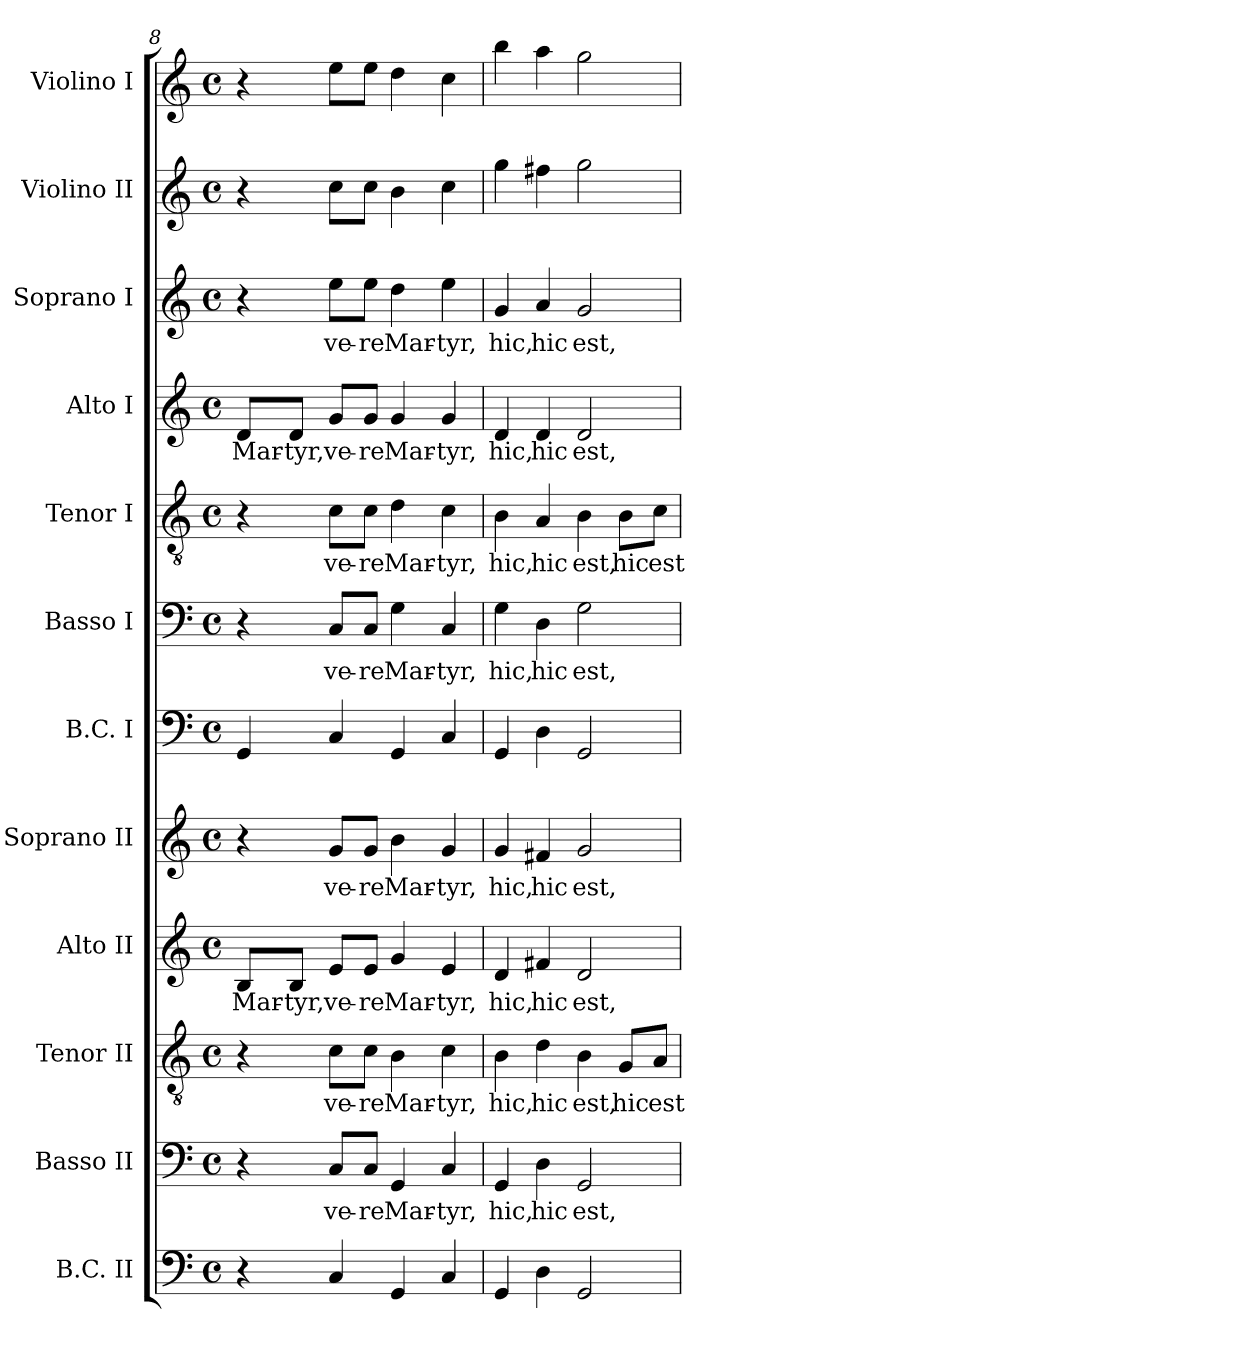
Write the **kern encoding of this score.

**kern	**kern	**text	**kern	**text	**kern	**text	**kern	**text	**kern	**kern	**text	**kern	**text	**kern	**text	**kern	**text	**kern	**kern
*part12	*part11	*part11	*part10	*part10	*part9	*part9	*part8	*part8	*part7	*part6	*part6	*part5	*part5	*part4	*part4	*part3	*part3	*part2	*part1
*staff12	*staff11	*staff11	*staff10	*staff10	*staff9	*staff9	*staff8	*staff8	*staff7	*staff6	*staff6	*staff5	*staff5	*staff4	*staff4	*staff3	*staff3	*staff2	*staff1
*I"B.C. II	*I"Basso II	*	*I"Tenor II	*	*I"Alto II	*	*I"Soprano II	*	*I"B.C. I	*I"Basso I	*	*I"Tenor I	*	*I"Alto I	*	*I"Soprano I	*	*I"Violino II	*I"Violino I
*I'BC2	*I'B 2	*	*I'T 2	*	*I'A 2	*	*I'S 2	*	*I'BC1	*I'B 1	*	*I'T 1	*	*I'A 1	*	*I'S 1	*	*I'Vln. II	*I'Vln. I
*clefF4	*clefF4	*	*clefGv2	*	*clefG2	*	*clefG2	*	*clefF4	*clefF4	*	*clefGv2	*	*clefG2	*	*clefG2	*	*clefG2	*clefG2
*k[]	*k[]	*	*k[]	*	*k[]	*	*k[]	*	*k[]	*k[]	*	*k[]	*	*k[]	*	*k[]	*	*k[]	*k[]
*C:	*C:	*	*C:	*	*C:	*	*C:	*	*C:	*C:	*	*C:	*	*C:	*	*C:	*	*C:	*C:
*M4/4	*M4/4	*	*M4/4	*	*M4/4	*	*M4/4	*	*M4/4	*M4/4	*	*M4/4	*	*M4/4	*	*M4/4	*	*M4/4	*M4/4
*met(c)	*met(c)	*	*met(c)	*	*met(c)	*	*met(c)	*	*met(c)	*met(c)	*	*met(c)	*	*met(c)	*	*met(c)	*	*met(c)	*met(c)
=8	=8	=8	=8	=8	=8	=8	=8	=8	=8	=8	=8	=8	=8	=8	=8	=8	=8	=8	=8
!	!	!	!	!	!	!LO:LY:b	!	!	!	!	!	!	!	!	!	!	!	!	!
!	!	!	!	!	!	!	!	!	!	!	!	!	!	!	!LO:LY:b	!	!	!	!
4r	4r	.	4r	.	8B/L	Mar-	4r	.	4GG/	4r	.	4r	.	8d/L	Mar-	4r	.	4r	4r
!	!	!	!	!	!	!LO:LY:b	!	!	!	!	!	!	!	!	!	!	!	!	!
!	!	!	!	!	!	!	!	!	!	!	!	!	!	!	!LO:LY:b	!	!	!	!
.	.	.	.	.	8B/J	-tyr,	.	.	.	.	.	.	.	8d/J	-tyr,	.	.	.	.
!	!	!LO:LY:b	!	!	!	!	!	!	!	!	!	!	!	!	!	!	!	!	!
!	!	!	!	!LO:LY:b	!	!	!	!	!	!	!	!	!	!	!	!	!	!	!
!	!	!	!	!	!	!LO:LY:b	!	!	!	!	!	!	!	!	!	!	!	!	!
!	!	!	!	!	!	!	!	!LO:LY:b	!	!	!	!	!	!	!	!	!	!	!
!	!	!	!	!	!	!	!	!	!	!	!LO:LY:b	!	!	!	!	!	!	!	!
!	!	!	!	!	!	!	!	!	!	!	!	!	!LO:LY:b	!	!	!	!	!	!
!	!	!	!	!	!	!	!	!	!	!	!	!	!	!	!LO:LY:b	!	!	!	!
!	!	!	!	!	!	!	!	!	!	!	!	!	!	!	!	!	!LO:LY:b	!	!
4C/	8C/L	ve-	8c\L	ve-	8e/L	ve-	8g/L	ve-	4C/	8C/L	ve-	8c\L	ve-	8g/L	ve-	8ee\L	ve-	8cc\L	8ee\L
!	!	!LO:LY:b	!	!	!	!	!	!	!	!	!	!	!	!	!	!	!	!	!
!	!	!	!	!LO:LY:b	!	!	!	!	!	!	!	!	!	!	!	!	!	!	!
!	!	!	!	!	!	!LO:LY:b	!	!	!	!	!	!	!	!	!	!	!	!	!
!	!	!	!	!	!	!	!	!LO:LY:b	!	!	!	!	!	!	!	!	!	!	!
!	!	!	!	!	!	!	!	!	!	!	!LO:LY:b	!	!	!	!	!	!	!	!
!	!	!	!	!	!	!	!	!	!	!	!	!	!LO:LY:b	!	!	!	!	!	!
!	!	!	!	!	!	!	!	!	!	!	!	!	!	!	!LO:LY:b	!	!	!	!
!	!	!	!	!	!	!	!	!	!	!	!	!	!	!	!	!	!LO:LY:b	!	!
.	8C/J	-re	8c\J	-re	8e/J	-re	8g/J	-re	.	8C/J	-re	8c\J	-re	8g/J	-re	8ee\J	-re	8cc\J	8ee\J
!	!	!LO:LY:b	!	!	!	!	!	!	!	!	!	!	!	!	!	!	!	!	!
!	!	!	!	!LO:LY:b	!	!	!	!	!	!	!	!	!	!	!	!	!	!	!
!	!	!	!	!	!	!LO:LY:b	!	!	!	!	!	!	!	!	!	!	!	!	!
!	!	!	!	!	!	!	!	!LO:LY:b	!	!	!	!	!	!	!	!	!	!	!
!	!	!	!	!	!	!	!	!	!	!	!LO:LY:b	!	!	!	!	!	!	!	!
!	!	!	!	!	!	!	!	!	!	!	!	!	!LO:LY:b	!	!	!	!	!	!
!	!	!	!	!	!	!	!	!	!	!	!	!	!	!	!LO:LY:b	!	!	!	!
!	!	!	!	!	!	!	!	!	!	!	!	!	!	!	!	!	!LO:LY:b	!	!
4GG/	4GG/	Mar-	4B\	Mar-	4g/	Mar-	4b\	Mar-	4GG/	4G\	Mar-	4d\	Mar-	4g/	Mar-	4dd\	Mar-	4b\	4dd\
!	!	!LO:LY:b	!	!	!	!	!	!	!	!	!	!	!	!	!	!	!	!	!
!	!	!	!	!LO:LY:b	!	!	!	!	!	!	!	!	!	!	!	!	!	!	!
!	!	!	!	!	!	!LO:LY:b	!	!	!	!	!	!	!	!	!	!	!	!	!
!	!	!	!	!	!	!	!	!LO:LY:b	!	!	!	!	!	!	!	!	!	!	!
!	!	!	!	!	!	!	!	!	!	!	!LO:LY:b	!	!	!	!	!	!	!	!
!	!	!	!	!	!	!	!	!	!	!	!	!	!LO:LY:b	!	!	!	!	!	!
!	!	!	!	!	!	!	!	!	!	!	!	!	!	!	!LO:LY:b	!	!	!	!
!	!	!	!	!	!	!	!	!	!	!	!	!	!	!	!	!	!LO:LY:b	!	!
4C/	4C/	-tyr,	4c\	-tyr,	4e/	-tyr,	4g/	-tyr,	4C/	4C/	-tyr,	4c\	-tyr,	4g/	-tyr,	4ee\	-tyr,	4cc\	4cc\
=9	=9	=9	=9	=9	=9	=9	=9	=9	=9	=9	=9	=9	=9	=9	=9	=9	=9	=9	=9
!	!	!LO:LY:b	!	!	!	!	!	!	!	!	!	!	!	!	!	!	!	!	!
!	!	!	!	!LO:LY:b	!	!	!	!	!	!	!	!	!	!	!	!	!	!	!
!	!	!	!	!	!	!LO:LY:b	!	!	!	!	!	!	!	!	!	!	!	!	!
!	!	!	!	!	!	!	!	!LO:LY:b	!	!	!	!	!	!	!	!	!	!	!
!	!	!	!	!	!	!	!	!	!	!	!LO:LY:b	!	!	!	!	!	!	!	!
!	!	!	!	!	!	!	!	!	!	!	!	!	!LO:LY:b	!	!	!	!	!	!
!	!	!	!	!	!	!	!	!	!	!	!	!	!	!	!LO:LY:b	!	!	!	!
!	!	!	!	!	!	!	!	!	!	!	!	!	!	!	!	!	!LO:LY:b	!	!
4GG/	4GG/	hic,	4B\	hic,	4d/	hic,	4g/	hic,	4GG/	4G\	hic,	4B\	hic,	4d/	hic,	4g/	hic,	4gg\	4bb\
!	!	!LO:LY:b	!	!	!	!	!	!	!	!	!	!	!	!	!	!	!	!	!
!	!	!	!	!LO:LY:b	!	!	!	!	!	!	!	!	!	!	!	!	!	!	!
!	!	!	!	!	!	!LO:LY:b	!	!	!	!	!	!	!	!	!	!	!	!	!
!	!	!	!	!	!	!	!	!LO:LY:b	!	!	!	!	!	!	!	!	!	!	!
!	!	!	!	!	!	!	!	!	!	!	!LO:LY:b	!	!	!	!	!	!	!	!
!	!	!	!	!	!	!	!	!	!	!	!	!	!LO:LY:b	!	!	!	!	!	!
!	!	!	!	!	!	!	!	!	!	!	!	!	!	!	!LO:LY:b	!	!	!	!
!	!	!	!	!	!	!	!	!	!	!	!	!	!	!	!	!	!LO:LY:b	!	!
4D\	4D\	hic	4d\	hic	4f#X/	hic	4f#X/	hic	4D\	4D\	hic	4A/	hic	4d/	hic	4a/	hic	4ff#X\	4aa\
!	!	!LO:LY:b	!	!	!	!	!	!	!	!	!	!	!	!	!	!	!	!	!
!	!	!	!	!LO:LY:b	!	!	!	!	!	!	!	!	!	!	!	!	!	!	!
!	!	!	!	!	!	!LO:LY:b	!	!	!	!	!	!	!	!	!	!	!	!	!
!	!	!	!	!	!	!	!	!LO:LY:b	!	!	!	!	!	!	!	!	!	!	!
!	!	!	!	!	!	!	!	!	!	!	!LO:LY:b	!	!	!	!	!	!	!	!
!	!	!	!	!	!	!	!	!	!	!	!	!	!LO:LY:b	!	!	!	!	!	!
!	!	!	!	!	!	!	!	!	!	!	!	!	!	!	!LO:LY:b	!	!	!	!
!	!	!	!	!	!	!	!	!	!	!	!	!	!	!	!	!	!LO:LY:b	!	!
2GG/	2GG/	est,	4B\	est,	2d/	est,	2g/	est,	2GG/	2G\	est,	4B\	est,	2d/	est,	2g/	est,	2gg\	2gg\
!	!	!	!	!LO:LY:b	!	!	!	!	!	!	!	!	!	!	!	!	!	!	!
!	!	!	!	!	!	!	!	!	!	!	!	!	!LO:LY:b	!	!	!	!	!	!
.	.	.	8G/L	hic	.	.	.	.	.	.	.	8B\L	hic	.	.	.	.	.	.
!	!	!	!	!LO:LY:b	!	!	!	!	!	!	!	!	!	!	!	!	!	!	!
!	!	!	!	!	!	!	!	!	!	!	!	!	!LO:LY:b	!	!	!	!	!	!
.	.	.	8A/J	est	.	.	.	.	.	.	.	8c\J	est	.	.	.	.	.	.
=	=	=	=	=	=	=	=	=	=	=	=	=	=	=	=	=	=	=	=
*-	*-	*-	*-	*-	*-	*-	*-	*-	*-	*-	*-	*-	*-	*-	*-	*-	*-	*-	*-
